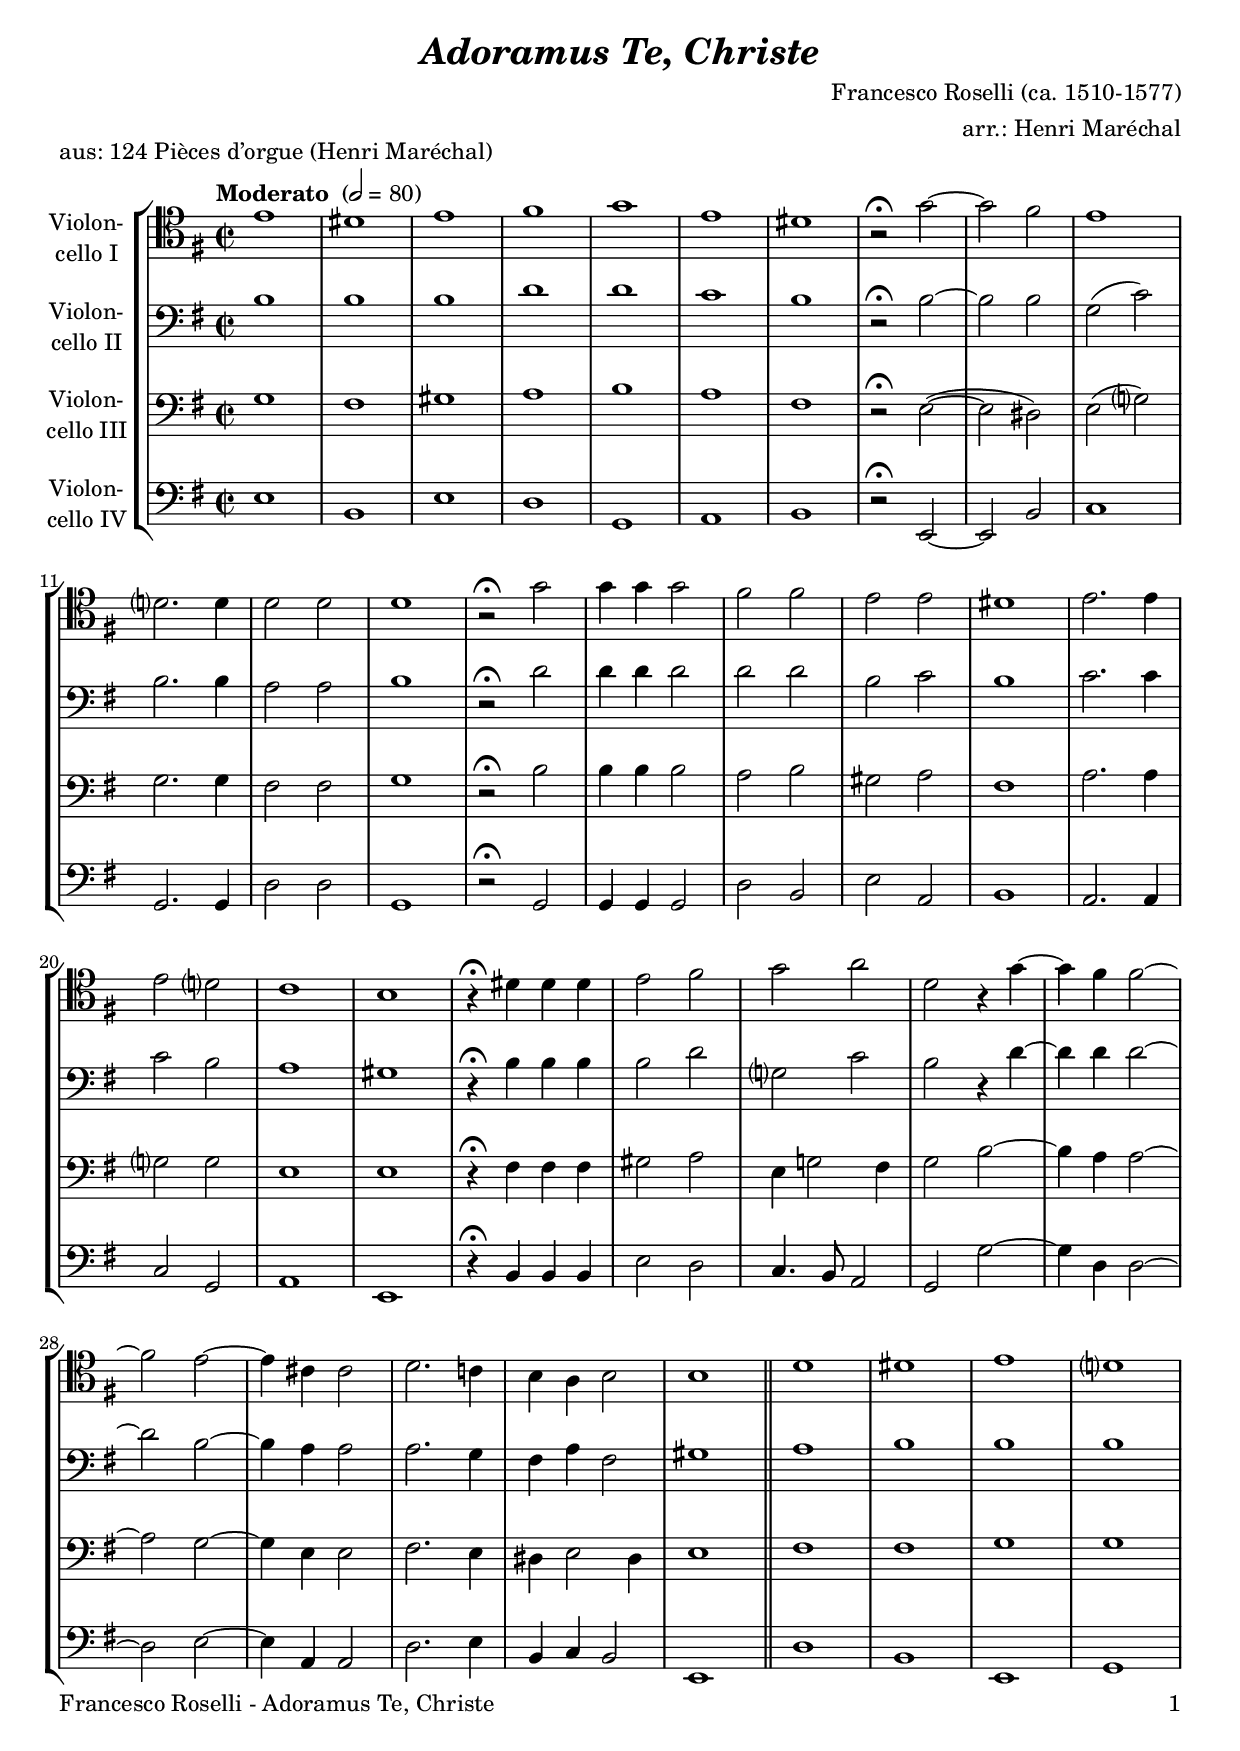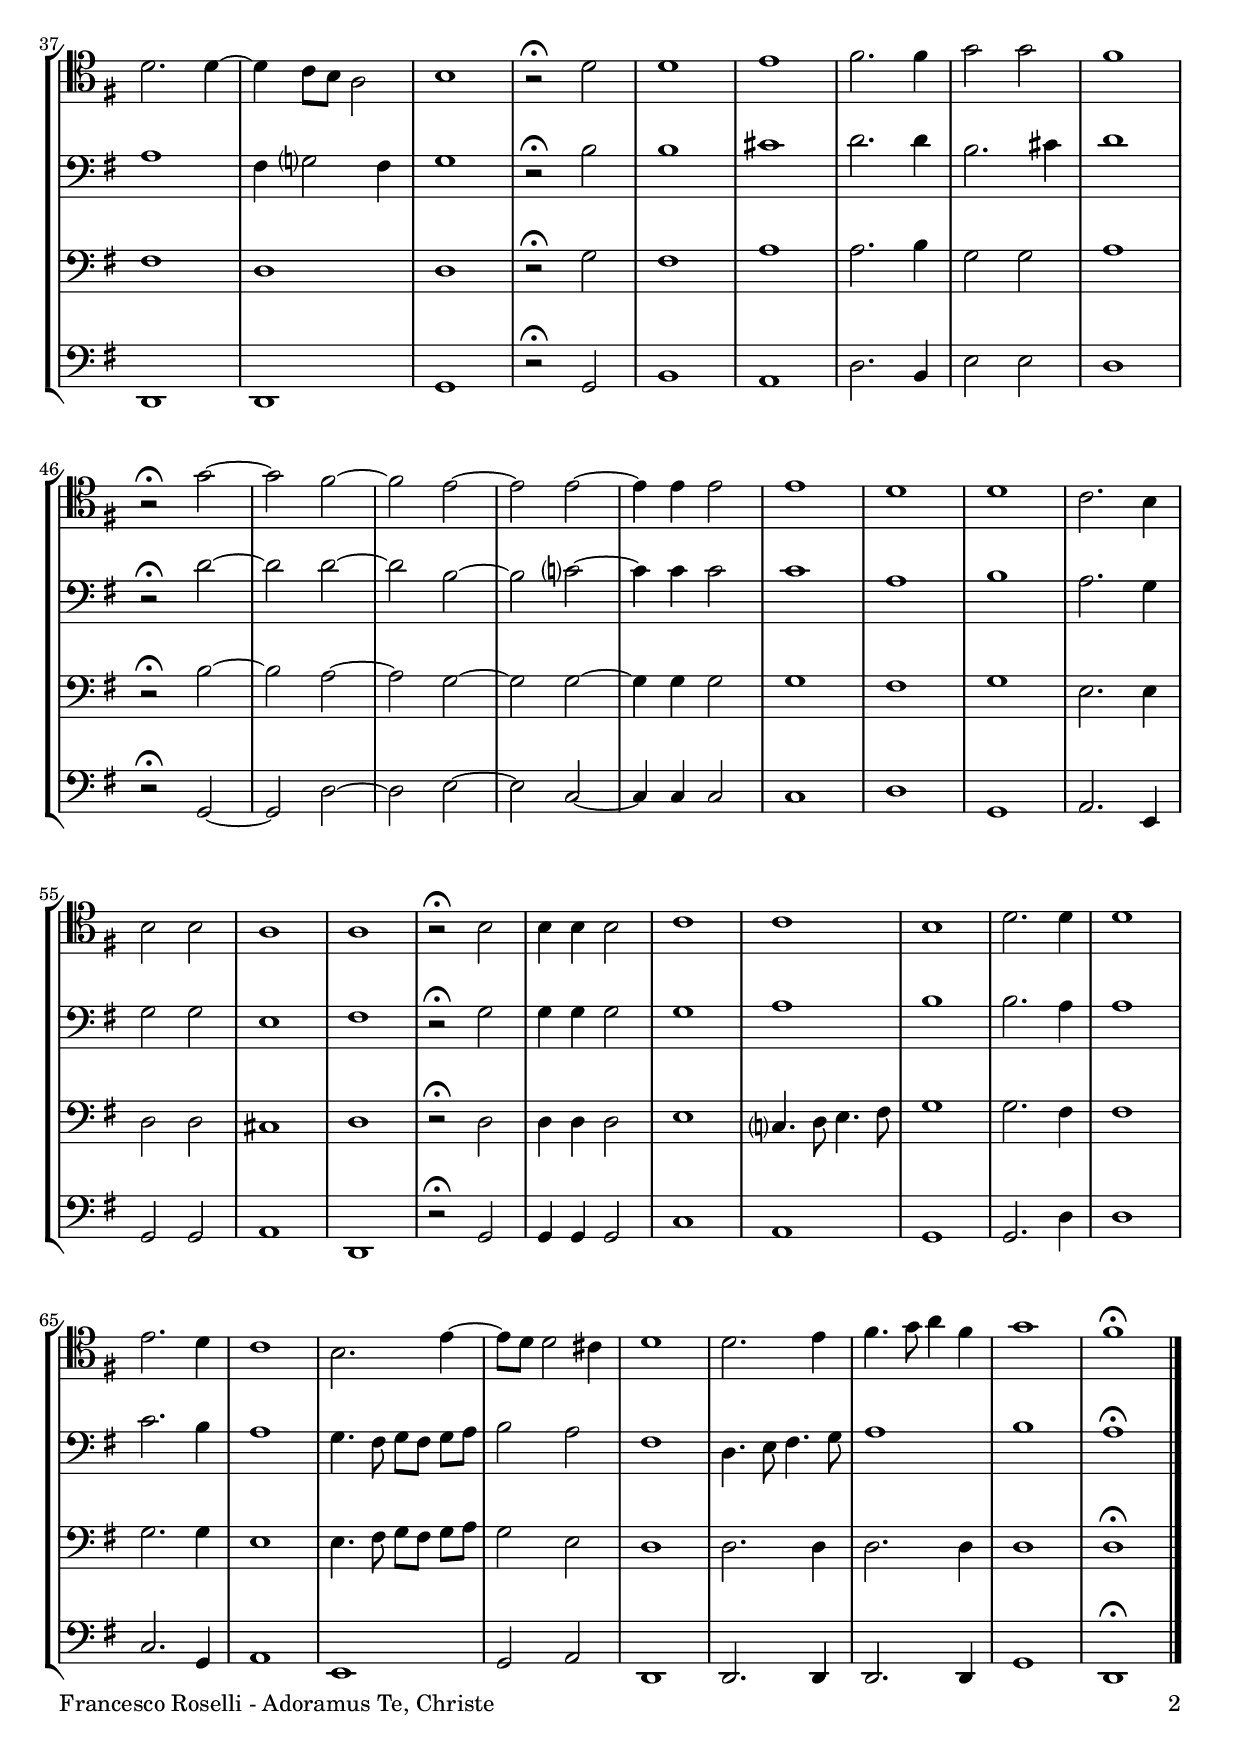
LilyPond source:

\version "2.18.2"
\include "deutsch.ly"
  
#(set-global-staff-size 20)

\header {
  title     = \markup \bold \italic "Adoramus Te, Christe"
  composer  = "Francesco Roselli (ca. 1510-1577)"
  arranger  = "arr.: Henri Maréchal"
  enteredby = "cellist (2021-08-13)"
  piece     = "aus: 124 Pièces d’orgue (Henri Maréchal)"
}

voiceconsts = {
  \key c \major
  \time 2/2
  \clef "bass"
%  \numericTimeSignature
  \compressEmptyMeasures
  % Set default beaming for all staves
%  \set Timing.beamExceptions = #'()
%  \set Timing.baseMoment     = #(ly:make-moment 1 4)
%  \set Timing.beatStructure  = #'(1 1 1)
  \tempo "Moderato " 2=80
}

micl = "clarinet"
mifl = "flute"
miob = "oboe"
mifh = "french horn"
misx = "tenor sax"
mist = "string ensemble 1"
miba = "cello"
%miba = "pizzicato strings"

daca = \mark \markup \box \italic "D.C."
pizz = \markup \bold \italic "pizz."
rall = \mark \markup \box \italic "rall."
rit  = \mark \markup \box \italic "riten."

va = \relative c'' {
  \voiceconsts 
  \clef "tenor"

  a1
  gis
  a
  h
  c
  a
  gis

  r2\fermata c~
  c h
  a1
  g?2. g4
  g2 g
  g1
  r2\fermata c

  c4 c c2
  h h
  a a
  gis1
  a2. a4
  a2 g?

  f1
  e
  r4\fermata gis gis gis
  a2 h
  c d
  g, r4 c~

  c h h2~
  h a~
  a4 fis fis2
  g2. f!4
  e d e2
  e1 \bar "||"

  g
  gis
  a
  g?
  g2. g4~
  g f8 e d2
  e1

  r2\fermata g
  g1
  a
  h2. h4
  c2 c
  h1
  r2\fermata c~

  c h~
  h a~
  a a~
  a4 a a2
  a1
  g
  g

  f2. e4
  e2 e
  d1
  d
  r2\fermata e
  e4 e e2
  f1

  f
  e
  g2. g4
  g1
  a2. g4
  f1
  e2. a4~

  a8 g g2 fis4
  g1
  g2. a4
  h4. c8 d4 h
  c1
  h\fermata \bar "|."
}

vb = \relative c' {
  \voiceconsts 

  e1
  e
  e
  g
  g
  f
  e

  r2\fermata e~
  e e
  c( f)
  e2. e4
  d2 d
  e1
  r2\fermata g

  g4 g g2
  g g
  e f
  e1
  f2. f4
  f2 e

  d1
  cis
  r4\fermata e e e
  e2 g
  c,? f
  e r4 g~

  g g g2~
  g e~
  e4 d d2
  d2. c4
  h d h2
  cis1 \bar "||"

  d
  e
  e
  e
  d
  h4 c?2 h4
  c1

  r2\fermata e
  e1
  fis
  g2. g4
  e2. fis4
  g1
  r2\fermata g~

  g g~
  g e~
  e f?~
  f4 f f2
  f1
  d
  e
  d2. c4
  c2 c
  a1
  h
  r2\fermata c
  c4 c c2
  c1

  d
  e
  e2. d4
  d1
  f2. e4
  d1
  c4. h8 c[ h] c d

  e2 d
  h1
  g4. a8 h4. c8
  d1
  e
  d\fermata \bar "|."
}

vc = \relative c' {
  \voiceconsts 

  c1
  h
  cis
  d
  e
  d
  h

  r2\fermata a(~
  a gis)
  a( c?)
  c2. c4
  h2 h
  c1
  r2\fermata e

  e4 e e2
  d e
  cis d
  h1
  d2. d4
  c?2 c

  a1
  a
  r4\fermata h h h
  cis2 d
  a4 c!2 h4
  c2 e~

  e4 d d2~
  d c~
  c4 a a2
  h2. a4
  gis a2 gis4
  a1 \bar "||"

  h
  h
  c
  c
  h
  g
  g

  r2\fermata c
  h1
  d
  d2. e4
  c2 c
  d1
  r2\fermata e~

  e d~
  d c~
  c c~
  c4 c c2
  c1
  h
  c

  a2. a4
  g2 g
  fis1
  g
  r2\fermata g
  g4 g g2
  a1

  f?4. g8 a4. h8
  c1
  c2. h4
  h1
  c2. c4
  a1
  a4. h8 c[ h] c d

  c2 a
  g1
  g2. g4
  g2. g4
  g1
  g\fermata \bar "|."
}

vd = \relative c' {
  \voiceconsts 

  a1
  e
  a
  g
  c,
  d
  e

  r2\fermata a,~
  a e'
  f1
  c2. c4
  g'2 g
  c,1
  r2\fermata c

  c4 c c2
  g' e
  a d,
  e1
  d2. d4
  f2 c

  d1
  a
  r4\fermata e' e e
  a2 g
  f4. e8 d2
  c c'~

  c4 g g2~
  g a~
  a4 d, d2
  g2. a4
  e f e2
  a,1 \bar "||"

  g'
  e
  a,
  c
  g
  g
  c

  r2\fermata c
  e1
  d
  g2. e4
  a2 a
  g1
  r2\fermata c,~

  c g'~
  g a~
  a f~
  f4 f f2
  f1
  g
  c,

  d2. a4
  c2 c
  d1
  g,
  r2\fermata c
  c4 c c2
  f1

  d
  c
  c2. g'4
  g1
  f2. c4
  d1
  a

  c2 d
  g,1
  g2. g4
  g2. g4
  c1
  g\fermata \bar "|."
}


music = \new StaffGroup <<
      \new Staff {
	\set Staff.midiInstrument = \miba
	\set Staff.instrumentName = \markup \center-column { "Violon-" "cello I" }
	\transpose c g, { \va }
      }

      \new Staff {
	\set Staff.midiInstrument = \miba
	\set Staff.instrumentName = \markup \center-column { "Violon-" "cello II" }
	\transpose c g, { \vb }
      }

      \new Staff {
	\set Staff.midiInstrument = \miba
	\set Staff.instrumentName = \markup \center-column { "Violon-" "cello III" }
	\transpose c g, { \vc }
      }

      \new Staff {
	\set Staff.midiInstrument = \miba
	\set Staff.instrumentName = \markup \center-column { "Violon-" "cello IV" }
	\transpose c g, { \vd }
      }
>>

\book {
   \paper {
    print-page-number = ##t
    print-first-page-number = ##t
    ragged-last-bottom = ##f
    oddHeaderMarkup = \markup \null
    evenHeaderMarkup = \markup \null
    oddFooterMarkup = \markup {
      \fill-line {
        \on-the-fly #print-page-number-check-first
        "Francesco Roselli - Adoramus Te, Christe" \fromproperty #'page:page-number-string
      }
    }
    evenFooterMarkup = \oddFooterMarkup
  } \score {
    \music
    \layout {}
  }

  \score {
    \unfoldRepeats \music

    \midi {
      \context {
        \Score
      }
    }
  }
}